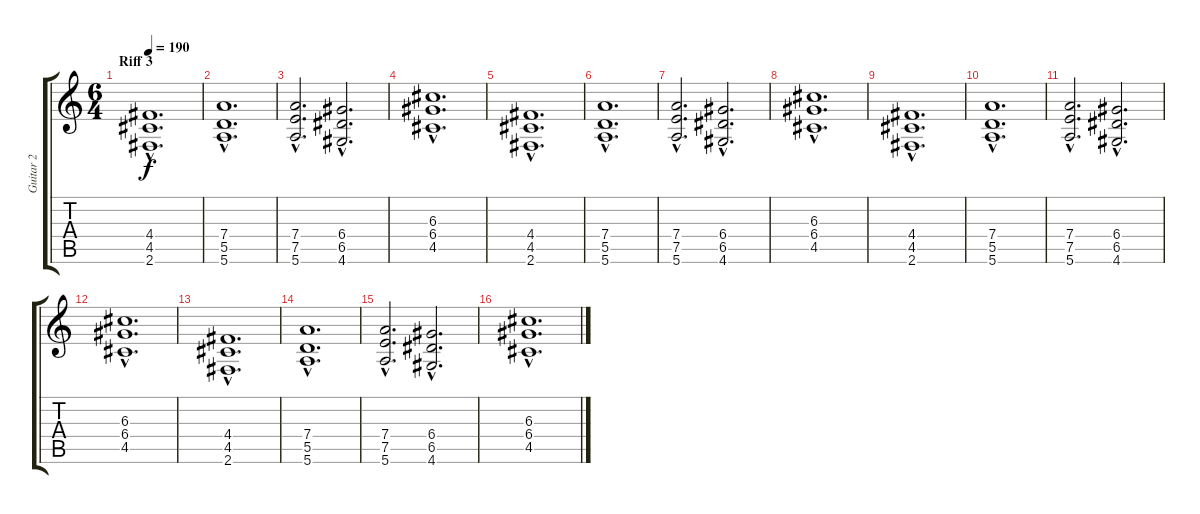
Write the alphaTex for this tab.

\track ("Guitar 2" "Guitar 2") {instrument overdrivenguitar}
\staff {score tabs}
\tuning (E4 B3 G3 D3 A2 E2) {hide}
\ts (6 4)
\section ("" "Riff 3")
\tempo 190
\clef g2
\ks c
(4.4{hac} 4.5{hac} 2.6{hac}).1{d dy f} |
(7.4{hac} 5.5{hac} 5.6{hac}).1{d} |
(7.4{hac} 7.5{hac} 5.6{hac}).2{d} (6.4{hac} 6.5{hac} 4.6{hac}).2{d} |
(6.3{hac} 6.4{hac} 4.5{hac}).1{d} |
(4.4{hac} 4.5{hac} 2.6{hac}).1{d} |
(7.4{hac} 5.5{hac} 5.6{hac}).1{d} |
(7.4{hac} 7.5{hac} 5.6{hac}).2{d} (6.4{hac} 6.5{hac} 4.6{hac}).2{d} |
(6.3{hac} 6.4{hac} 4.5{hac}).1{d} |
(4.4{hac} 4.5{hac} 2.6{hac}).1{d} |
(7.4{hac} 5.5{hac} 5.6{hac}).1{d} |
(7.4{hac} 7.5{hac} 5.6{hac}).2{d} (6.4{hac} 6.5{hac} 4.6{hac}).2{d} |
(6.3{hac} 6.4{hac} 4.5{hac}).1{d} |
(4.4{hac} 4.5{hac} 2.6{hac}).1{d} |
(7.4{hac} 5.5{hac} 5.6{hac}).1{d} |
(7.4{hac} 7.5{hac} 5.6{hac}).2{d} (6.4{hac} 6.5{hac} 4.6{hac}).2{d} |
(6.3{hac} 6.4{hac} 4.5{hac}).1{d}
